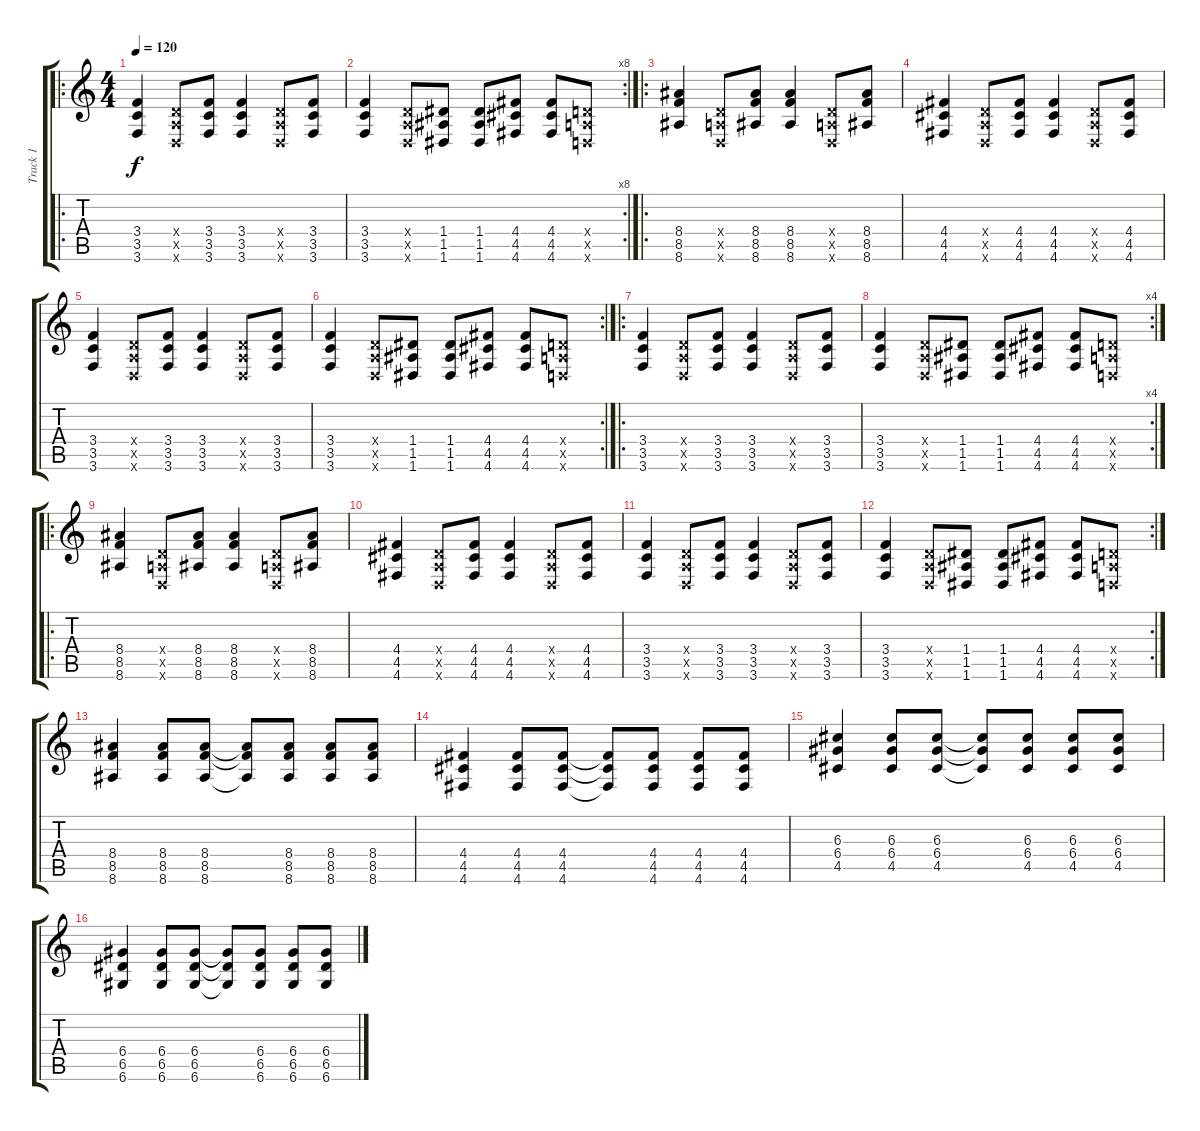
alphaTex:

\track ("Track 1" "Track 1") {instrument acousticguitarnylon}
\staff {score tabs}
\tuning (E4 B3 G3 D3 A2 D2) {hide}
\ro
\ts (4 4)
\tempo 120
\clef g2
\ks c
(3.4 3.5 3.6).4{dy f instrument acousticguitarnylon} (0.4{x} 0.5{x} 0.6{x}).8 (3.4 3.5 3.6).8 (3.4 3.5 3.6).4 (0.4{x} 0.5{x} 0.6{x}).8 (3.4 3.5 3.6).8 |
\rc 8
(3.4 3.5 3.6).4 (0.4{x} 0.5{x} 0.6{x}).8 (1.4 1.5 1.6).8 (1.4 1.5 1.6).8 (4.4 4.5 4.6).8 (4.4 4.5 4.6).8 (0.4{x} 0.5{x} 0.6{x}).8 |
\ro
(8.4 8.5 8.6).4 (0.4{x} 0.5{x} 0.6{x}).8 (8.4 8.5 8.6).8 (8.4 8.5 8.6).4 (0.4{x} 0.5{x} 0.6{x}).8 (8.4 8.5 8.6).8 |
(4.4 4.5 4.6).4 (0.4{x} 0.5{x} 0.6{x}).8 (4.4 4.5 4.6).8 (4.4 4.5 4.6).4 (0.4{x} 0.5{x} 0.6{x}).8 (4.4 4.5 4.6).8 |
(3.4 3.5 3.6).4 (0.4{x} 0.5{x} 0.6{x}).8 (3.4 3.5 3.6).8 (3.4 3.5 3.6).4 (0.4{x} 0.5{x} 0.6{x}).8 (3.4 3.5 3.6).8 |
\rc 2
(3.4 3.5 3.6).4 (0.4{x} 0.5{x} 0.6{x}).8 (1.4 1.5 1.6).8 (1.4 1.5 1.6).8 (4.4 4.5 4.6).8 (4.4 4.5 4.6).8 (0.4{x} 0.5{x} 0.6{x}).8 |
\ro
(3.4 3.5 3.6).4 (0.4{x} 0.5{x} 0.6{x}).8 (3.4 3.5 3.6).8 (3.4 3.5 3.6).4 (0.4{x} 0.5{x} 0.6{x}).8 (3.4 3.5 3.6).8 |
\rc 4
(3.4 3.5 3.6).4 (0.4{x} 0.5{x} 0.6{x}).8 (1.4 1.5 1.6).8 (1.4 1.5 1.6).8 (4.4 4.5 4.6).8 (4.4 4.5 4.6).8 (0.4{x} 0.5{x} 0.6{x}).8 |
\ro
(8.4 8.5 8.6).4 (0.4{x} 0.5{x} 0.6{x}).8 (8.4 8.5 8.6).8 (8.4 8.5 8.6).4 (0.4{x} 0.5{x} 0.6{x}).8 (8.4 8.5 8.6).8 |
(4.4 4.5 4.6).4 (0.4{x} 0.5{x} 0.6{x}).8 (4.4 4.5 4.6).8 (4.4 4.5 4.6).4 (0.4{x} 0.5{x} 0.6{x}).8 (4.4 4.5 4.6).8 |
(3.4 3.5 3.6).4 (0.4{x} 0.5{x} 0.6{x}).8 (3.4 3.5 3.6).8 (3.4 3.5 3.6).4 (0.4{x} 0.5{x} 0.6{x}).8 (3.4 3.5 3.6).8 |
\rc 2
(3.4 3.5 3.6).4 (0.4{x} 0.5{x} 0.6{x}).8 (1.4 1.5 1.6).8 (1.4 1.5 1.6).8 (4.4 4.5 4.6).8 (4.4 4.5 4.6).8 (0.4{x} 0.5{x} 0.6{x}).8 |
(8.4 8.5 8.6).4 (8.4 8.5 8.6).8 (8.4 8.5 8.6).8 (8.4{t} 8.5{t} 8.6{t}).8 (8.4 8.5 8.6).8 (8.4 8.5 8.6).8 (8.4 8.5 8.6).8 |
(4.4 4.5 4.6).4 (4.4 4.5 4.6).8 (4.4 4.5 4.6).8 (4.4{t} 4.5{t} 4.6{t}).8 (4.4 4.5 4.6).8 (4.4 4.5 4.6).8 (4.4 4.5 4.6).8 |
(6.3 6.4 4.5).4 (6.3 6.4 4.5).8 (6.3 6.4 4.5).8 (6.3{t} 6.4{t} 4.5{t}).8 (6.3 6.4 4.5).8 (6.3 6.4 4.5).8 (6.3 6.4 4.5).8 |
(6.4 6.5 6.6).4 (6.4 6.5 6.6).8 (6.4 6.5 6.6).8 (6.4{t} 6.5{t} 6.6{t}).8 (6.4 6.5 6.6).8 (6.4 6.5 6.6).8 (6.4 6.5 6.6).8
